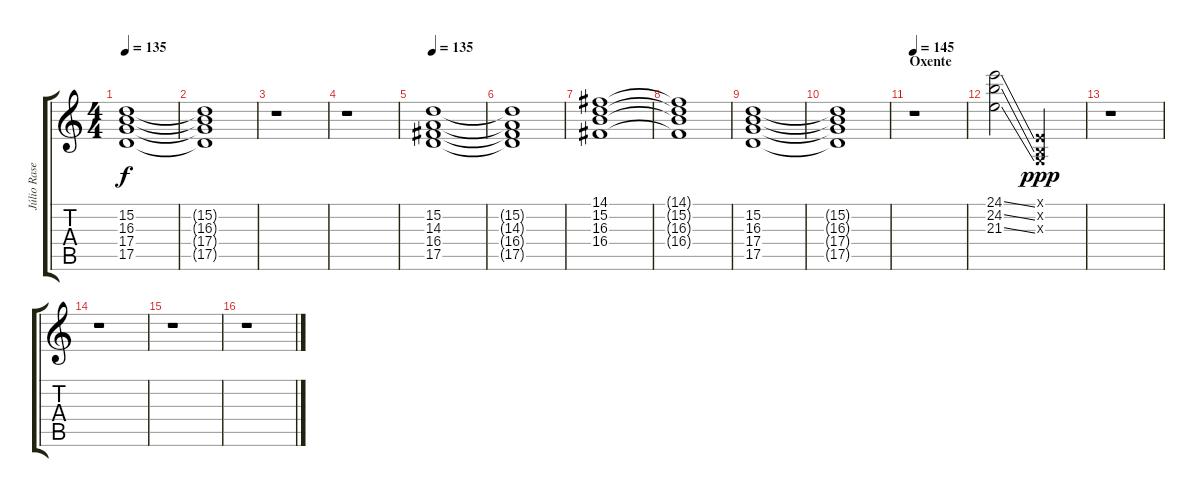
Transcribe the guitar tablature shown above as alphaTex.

\track ("Júlio Rasec" "Júlio Rase") {instrument drawbarorgan}
\staff {score tabs}
\tuning (E4 B3 G3 D3 A2 E2) {hide}
\ts (4 4)
\tempo 135
\clef g2
\ks c
(15.2 16.3 17.4 17.5).1{dy f} |
(15.2{t} 16.3{t} 17.4{t} 17.5{t}).1 |
r.1 |
r.1 |
\tempo 135
(15.2 14.3 16.4 17.5).1 |
(15.2{t} 14.3{t} 16.4{t} 17.5{t}).1 |
(14.1 15.2 16.3 16.4).1 |
(14.1{t} 15.2{t} 16.3{t} 16.4{t}).1 |
(15.2 16.3 17.4 17.5).1 |
(15.2{t} 16.3{t} 17.4{t} 17.5{t}).1 |
\section ("" "Oxente")
\tempo 145
r.1 |
(24.1{ss} 24.2{ss} 21.3{ss}).2 (0.1{x} 0.2{x} 0.3{x}).2{dy ppp} |
r.1 |
r.1 |
r.1 |
r.1
